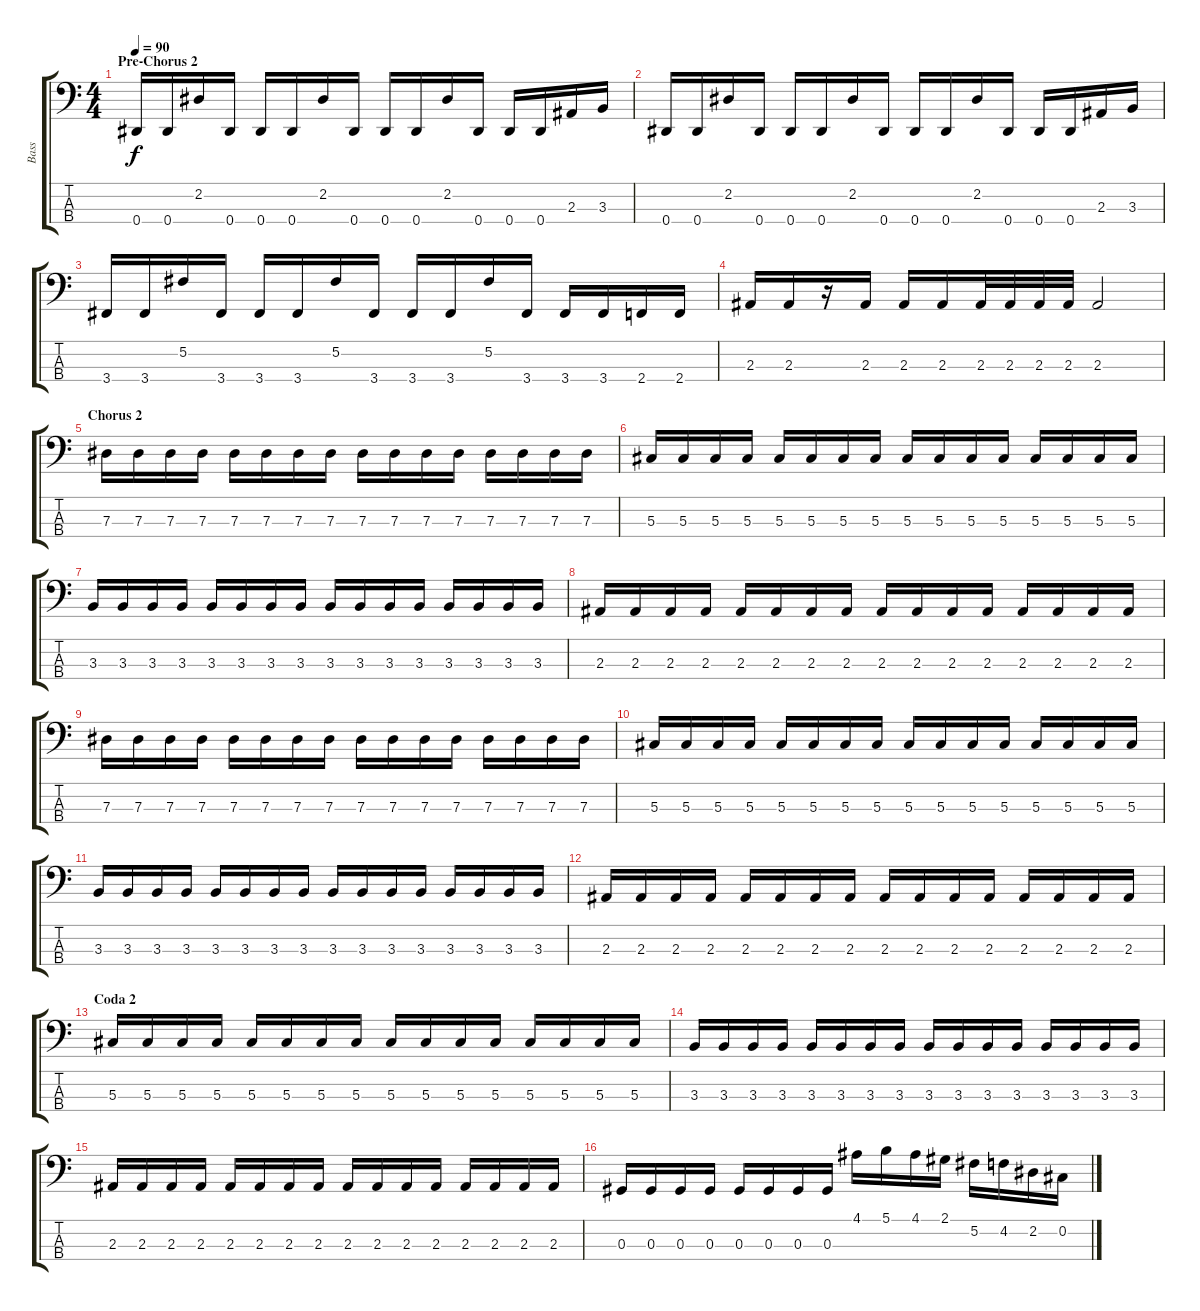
\track ("Bass" "Bass") {instrument electricbassfinger}
\staff {score tabs}
\tuning (Gb2 Db2 Ab1 Eb1) {hide}
\ts (4 4)
\section ("" "Pre-Chorus 2")
\tempo 90
\clef f4
\ks c
0.4.16{dy f} 0.4.16 2.2.16 0.4.16 0.4.16 0.4.16 2.2.16 0.4.16 0.4.16 0.4.16 2.2.16 0.4.16 0.4.16 0.4.16 2.3.16 3.3.16 |
0.4.16 0.4.16 2.2.16 0.4.16 0.4.16 0.4.16 2.2.16 0.4.16 0.4.16 0.4.16 2.2.16 0.4.16 0.4.16 0.4.16 2.3.16 3.3.16 |
3.4.16 3.4.16 5.2.16 3.4.16 3.4.16 3.4.16 5.2.16 3.4.16 3.4.16 3.4.16 5.2.16 3.4.16 3.4.16 3.4.16 2.4.16 2.4.16 |
2.3.16 2.3.16 r.16 2.3.16 2.3.16 2.3.16 2.3.32 2.3.32 2.3.32 2.3.32 2.3.2 |
\section ("" "Chorus 2")
7.3.16 7.3.16 7.3.16 7.3.16 7.3.16 7.3.16 7.3.16 7.3.16 7.3.16 7.3.16 7.3.16 7.3.16 7.3.16 7.3.16 7.3.16 7.3.16 |
5.3.16 5.3.16 5.3.16 5.3.16 5.3.16 5.3.16 5.3.16 5.3.16 5.3.16 5.3.16 5.3.16 5.3.16 5.3.16 5.3.16 5.3.16 5.3.16 |
3.3.16 3.3.16 3.3.16 3.3.16 3.3.16 3.3.16 3.3.16 3.3.16 3.3.16 3.3.16 3.3.16 3.3.16 3.3.16 3.3.16 3.3.16 3.3.16 |
2.3.16 2.3.16 2.3.16 2.3.16 2.3.16 2.3.16 2.3.16 2.3.16 2.3.16 2.3.16 2.3.16 2.3.16 2.3.16 2.3.16 2.3.16 2.3.16 |
7.3.16 7.3.16 7.3.16 7.3.16 7.3.16 7.3.16 7.3.16 7.3.16 7.3.16 7.3.16 7.3.16 7.3.16 7.3.16 7.3.16 7.3.16 7.3.16 |
5.3.16 5.3.16 5.3.16 5.3.16 5.3.16 5.3.16 5.3.16 5.3.16 5.3.16 5.3.16 5.3.16 5.3.16 5.3.16 5.3.16 5.3.16 5.3.16 |
3.3.16 3.3.16 3.3.16 3.3.16 3.3.16 3.3.16 3.3.16 3.3.16 3.3.16 3.3.16 3.3.16 3.3.16 3.3.16 3.3.16 3.3.16 3.3.16 |
2.3.16 2.3.16 2.3.16 2.3.16 2.3.16 2.3.16 2.3.16 2.3.16 2.3.16 2.3.16 2.3.16 2.3.16 2.3.16 2.3.16 2.3.16 2.3.16 |
\section ("" "Coda 2")
5.3.16 5.3.16 5.3.16 5.3.16 5.3.16 5.3.16 5.3.16 5.3.16 5.3.16 5.3.16 5.3.16 5.3.16 5.3.16 5.3.16 5.3.16 5.3.16 |
3.3.16 3.3.16 3.3.16 3.3.16 3.3.16 3.3.16 3.3.16 3.3.16 3.3.16 3.3.16 3.3.16 3.3.16 3.3.16 3.3.16 3.3.16 3.3.16 |
2.3.16 2.3.16 2.3.16 2.3.16 2.3.16 2.3.16 2.3.16 2.3.16 2.3.16 2.3.16 2.3.16 2.3.16 2.3.16 2.3.16 2.3.16 2.3.16 |
0.3.16 0.3.16 0.3.16 0.3.16 0.3.16 0.3.16 0.3.16 0.3.16 4.1.16 5.1.16 4.1.16 2.1.16 5.2.16 4.2.16 2.2.16 0.2.16
